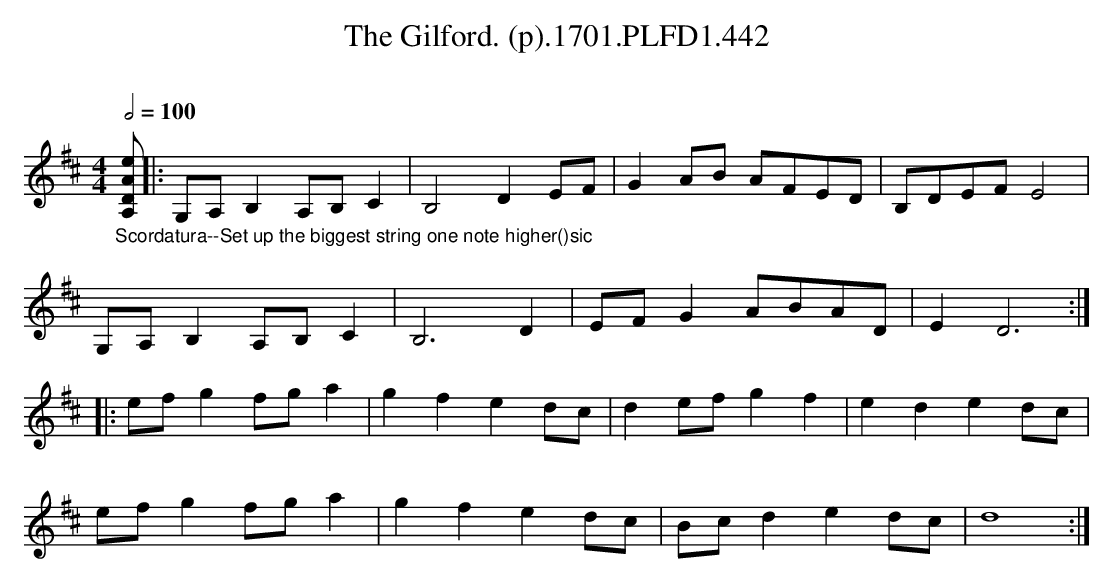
X:1
T:Gilford. (p).1701.PLFD1.442, The
M:4/4
L:1/8
Q:1/2=100
O:
K:D
"_Scordatura--Set up the biggest string one note higher()sic"\
[A,DAe]||:G,A,B,2A,B,C2|B,4D2EF|G2AB AFED|B,DEFE4|
G,A,B,2A,B,C2|B,6D2|EFG2ABAD|E2D6:|
|:efg2fga2|g2f2e2dc|d2efg2f2|e2d2e2dc|
efg2fga2|g2f2e2dc|Bcd2e2dc|d8:|
